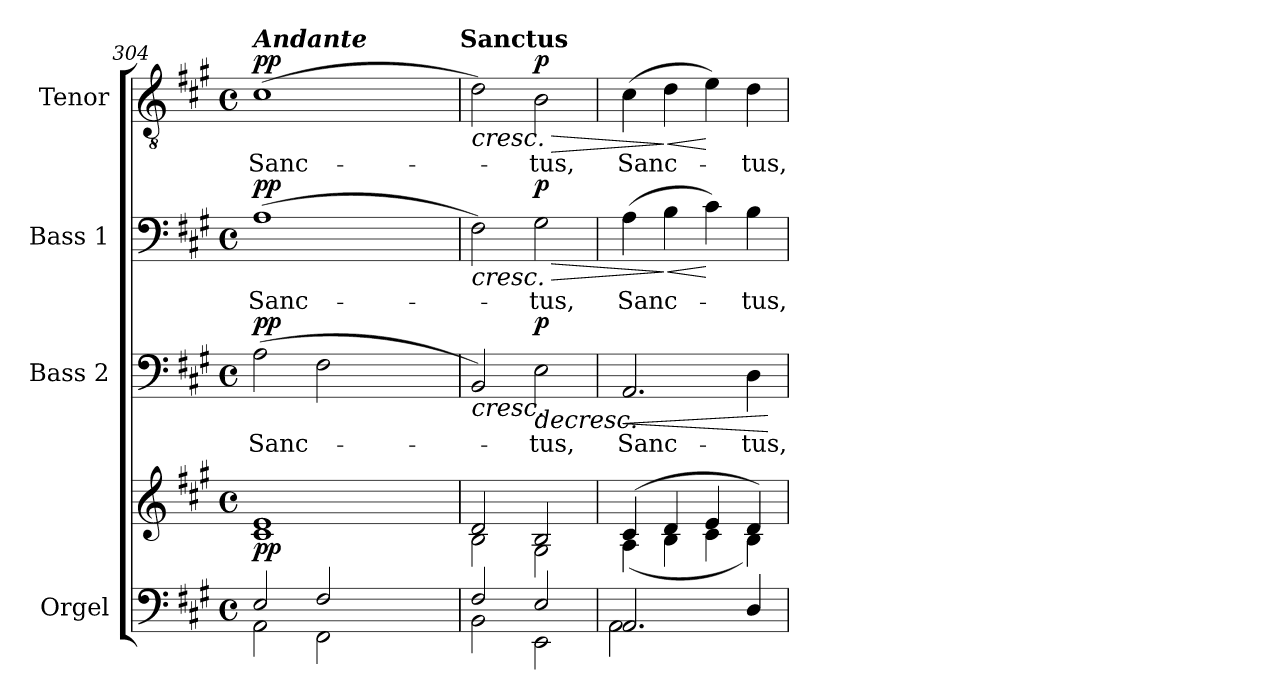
**kern	**kern	**dynam	**kern	**text	**dynam	**kern	**text	**dynam	**kern	**text	**dynam
*part4	*part4	*part4	*part3	*part3	*part3	*part2	*part2	*part2	*part1	*part1	*part1
*staff5	*staff4	*staff4/5	*staff3	*staff3	*staff3	*staff2	*staff2	*staff2	*staff1	*staff1	*staff1
*I"Orgel	*	*	*I"Bass 2	*	*	*I"Bass 1	*	*	*I"Tenor	*	*
*I'Org.	*	*	*I'B2.	*	*	*I'B1.	*	*	*I'T.	*	*
!!LO:PB:g=z
*clefF4	*clefG2	*	*clefF4	*	*	*clefF4	*	*	*clefGv2	*	*
*k[f#c#g#]	*k[f#c#g#]	*	*k[f#c#g#]	*	*	*k[f#c#g#]	*	*	*k[f#c#g#]	*	*
*A:	*A:	*	*A:	*	*	*A:	*	*	*A:	*	*
*M4/4	*M4/4	*	*M4/4	*	*	*M4/4	*	*	*M4/4	*	*
*met(c)	*met(c)	*	*met(c)	*	*	*met(c)	*	*	*met(c)	*	*
=304	=304	=304	=304	=304	=304	=304	=304	=304	=304	=304	=304
*^	*	*	*	*	*	*	*	*	*	*	*
!	!	!	!	!	!	!	!	!	!	!LO:TX:a:Bi:t=Andante	!	!
!	!	!	!LO:DY:b	!	!LO:LY:b	!LO:DY:a	!	!LO:LY:b	!LO:DY:a	!	!LO:LY:b	!LO:DY:a
2E/	2AA\	1c# 1e	pp	(>2A\	Sanc-	pp	(>1A	Sanc-	pp	(>1c#	Sanc-	pp
2F#/	2FF#\	.	.	2F#\	.	.	.	.	.	.	.	.
2.ryy	2.ryy	2.ryy	.	2.ryy	.	.	2.ryy	.	.	2.ryy	.	.
!	!	!	!	!	!	!	!	!	!	!LO:TX:a:B:t=Sanctus	!	!
=305	=305	=305	=305	=305	=305	=305	=305	=305	=305	=305	=305	=305
*	*	*^	*	*	*	*	*	*	*	*	*	*
!	!	!	!	!	!	!	!LO:HP:b	!	!	!LO:HP:b	!	!	!LO:HP:b
2F#/	2BB\	2d/	2B\	.	2BB/)	.	<	2F#\)	.	<	2d\)	.	<
!	!	!	!	!	!	!LO:LY:b	!LO:HP:b	!	!LO:LY:b	!LO:HP:b	!	!LO:LY:b	!LO:HP:b
!	!	!	!	!	!	!	!LO:DY:n=1:a	!	!	!LO:DY:n=1:a	!	!	!LO:DY:n=1:a
2E/	2EE\	2B/	2G#\	.	2E\	-tus,	> p	2G#\	-tus,	> p	2B\	-tus,	> p
*v	*v	*	*	*	*	*	*	*	*	*	*	*	*
*	*v	*v	*	*	*	*	*	*	*	*	*	*
.	.	.	.	.	[	.	.	[	.	.	[
=306	=306	=306	=306	=306	=306	=306	=306	=306	=306	=306	=306
*^	*^	*	*	*	*	*	*	*	*	*	*
!	!	!	!	!	!	!LO:LY:b	!LO:HP:b	!	!LO:LY:b	!	!	!LO:LY:b	!
2.AA/	2AA\	(4c#/	(<4A\	.	2.AA/	Sanc-	<	(>4A\	Sanc-	.	(>4c#\	Sanc-	.
!	!	!	!	!	!	!	!	!	!	!LO:HP:n=1:b	!	!	!LO:HP:n=1:b
.	.	4d/	4B\	.	.	.	.	4B\	.	] <	4d\	.	] <
.	2ryy	4e/	4c#\	.	.	.	.	4c#\)	.	[	4e\)	.	[
!	!	!	!	!	!	!LO:LY:b	!	!	!LO:LY:b	!	!	!LO:LY:b	!
4D/	.	4d/)	4B\)	.	4D\	-tus,	]	4B\	-tus,	.	4d\	-tus,	.
*v	*v	*	*	*	*	*	*	*	*	*	*	*	*
*	*v	*v	*	*	*	*	*	*	*	*	*	*
.	.	.	.	.	[	.	.	.	.	.	.
=	=	=	=	=	=	=	=	=	=	=	=
*-	*-	*-	*-	*-	*-	*-	*-	*-	*-	*-	*-
